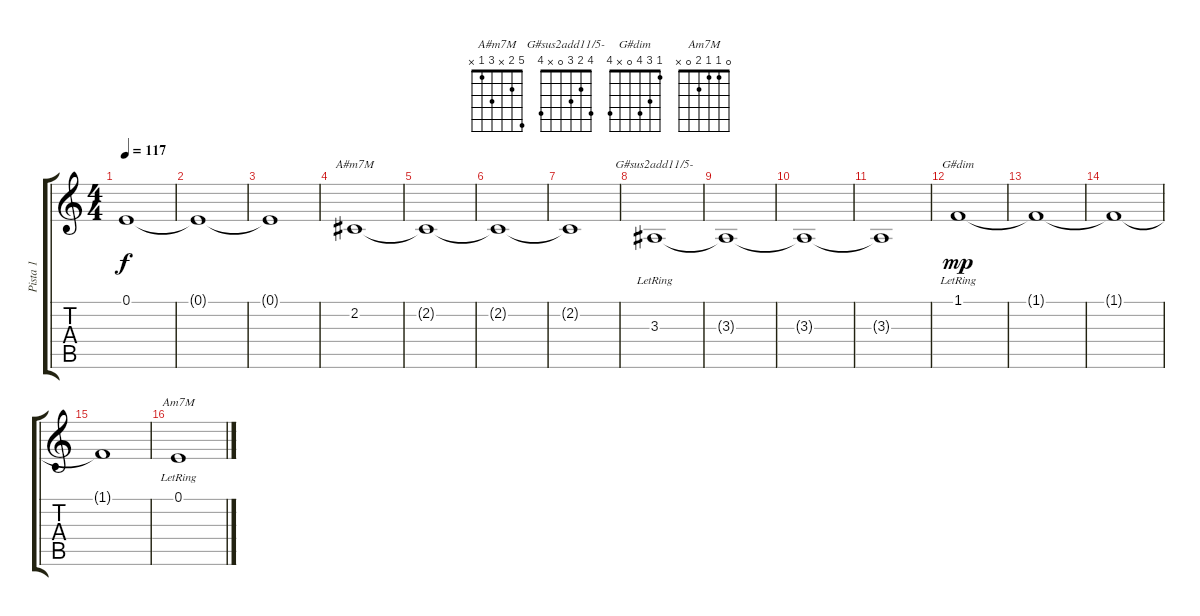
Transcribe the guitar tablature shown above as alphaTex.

\track ("Pista 1" "Pista 1") {instrument stringensemble2}
\staff {score tabs}
\tuning (E4 B3 G3 D3 A2 E2) {hide}
\chord ("A#m7M" 5 2 x 3 1 x)
\chord ("G#sus2add11/5-" 4 2 3 0 x 4)
\chord ("G#dim" 1 3 4 0 x 4)
\chord ("Am7M" 0 1 1 2 0 x)
\ts (4 4)
\tempo 117
\clef g2
\ks c
0.1{t}.1{dy f} |
0.1{t}.1 |
0.1{t}.1 |
2.2.1{ch "A#m7M"} |
2.2{t}.1 |
2.2{t}.1 |
2.2{t}.1 |
3.3{lr}.1{ch "G#sus2add11/5-"} |
3.3{t}.1 |
3.3{t}.1 |
3.3{t}.1 |
1.1{lr}.1{ch "G#dim" dy mp volume 16} |
1.1{t}.1 |
1.1{t}.1 |
1.1{t}.1 |
0.1{lr}.1{ch "Am7M"}
